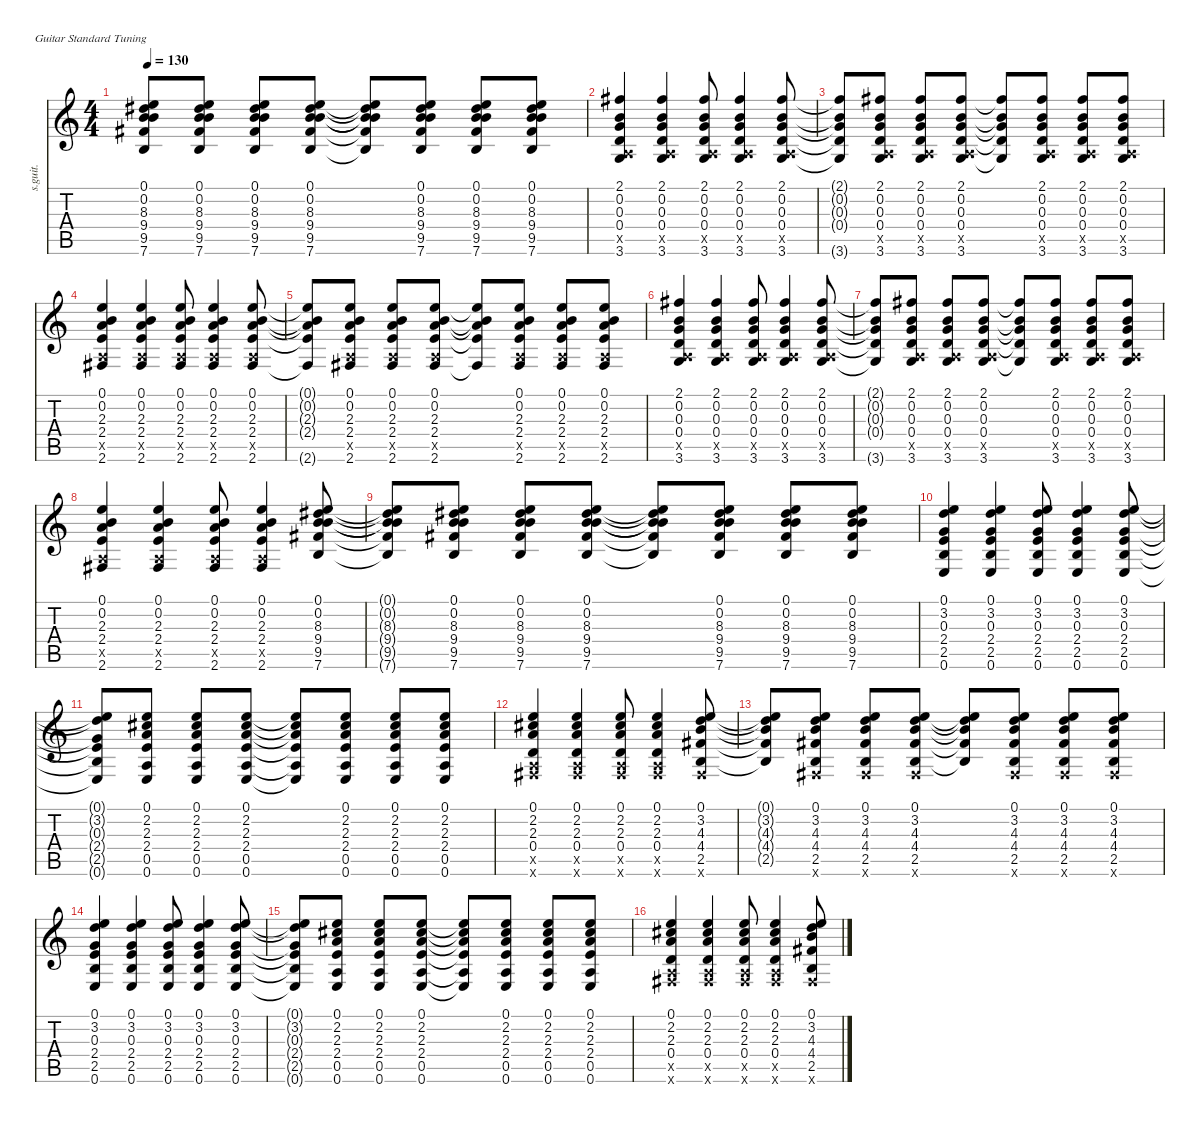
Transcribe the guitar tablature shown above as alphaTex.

\defaultSystemsLayout 4
\hideDynamics
\bracketExtendMode nobrackets
\otherSystemsTrackNameOrientation horizontal
\track ("Rhythm" "s.guit.") {instrument acousticguitarsteel}
\staff {score tabs}
\tuning (E4 B3 G3 D3 A2 E2)
\ts (4 4)
\tempo 130
\clef g2
\ks c
(0.1{t} 0.2{t} 8.3{t acc #} 9.4{t} 9.5{t acc #} 7.6{t}).8{dy f} (0.1 0.2 8.3{acc #} 9.4 9.5{acc #} 7.6).8 (0.1 0.2 8.3{acc #} 9.4 9.5{acc #} 7.6).8 (0.1 0.2 8.3{acc #} 9.4 9.5{acc #} 7.6).8 (0.1{t} 0.2{t} 8.3{t acc #} 9.4{t} 9.5{t acc #} 7.6{t}).8 (0.1 0.2 8.3{acc #} 9.4 9.5{acc #} 7.6).8 (0.1 0.2 8.3{acc #} 9.4 9.5{acc #} 7.6).8 (0.1 0.2 8.3{acc #} 9.4 9.5{acc #} 7.6).8 |
(2.1{acc #} 0.2 0.3 0.4 0.5{x} 3.6).4 (2.1{acc #} 0.2 0.3 0.4 0.5{x} 3.6).4 (2.1{acc #} 0.2 0.3 0.4 0.5{x} 3.6).8 (2.1{acc #} 0.2 0.3 0.4 0.5{x} 3.6).4 (2.1{acc #} 0.2 0.3 0.4 0.5{x} 3.6).8 |
(2.1{t acc #} 0.2{t} 0.3{t} 0.4{t} 3.6{t}).8 (2.1{acc #} 0.2 0.3 0.4 0.5{x} 3.6).8 (2.1{acc #} 0.2 0.3 0.4 0.5{x} 3.6).8 (2.1{acc #} 0.2 0.3 0.4 0.5{x} 3.6).8 (2.1{t acc #} 0.2{t} 0.3{t} 0.4{t} 3.6{t}).8 (2.1{acc #} 0.2 0.3 0.4 0.5{x} 3.6).8 (2.1{acc #} 0.2 0.3 0.4 0.5{x} 3.6).8 (2.1{acc #} 0.2 0.3 0.4 0.5{x} 3.6).8 |
(0.1 0.2 2.3 2.4 0.5{x} 2.6{acc #}).4 (0.1 0.2 2.3 2.4 0.5{x} 2.6{acc #}).4 (0.1 0.2 2.3 2.4 0.5{x} 2.6{acc #}).8 (0.1 0.2 2.3 2.4 0.5{x} 2.6{acc #}).4 (0.1 0.2 2.3 2.4 0.5{x} 2.6{acc #}).8 |
(0.1{t} 0.2{t} 2.3{t} 2.4{t} 2.6{t acc #}).8 (0.1 0.2 2.3 2.4 0.5{x} 2.6{acc #}).8 (0.1 0.2 2.3 2.4 0.5{x} 2.6{acc #}).8 (0.1 0.2 2.3 2.4 0.5{x} 2.6{acc #}).8 (0.1{t} 0.2{t} 2.3{t} 2.4{t} 2.6{t acc #}).8 (0.1 0.2 2.3 2.4 0.5{x} 2.6{acc #}).8 (0.1 0.2 2.3 2.4 0.5{x} 2.6{acc #}).8 (0.1 0.2 2.3 2.4 0.5{x} 2.6{acc #}).8 |
(2.1{acc #} 0.2 0.3 0.4 0.5{x} 3.6).4 (2.1{acc #} 0.2 0.3 0.4 0.5{x} 3.6).4 (2.1{acc #} 0.2 0.3 0.4 0.5{x} 3.6).8 (2.1{acc #} 0.2 0.3 0.4 0.5{x} 3.6).4 (2.1{acc #} 0.2 0.3 0.4 0.5{x} 3.6).8 |
(2.1{t acc #} 0.2{t} 0.3{t} 0.4{t} 3.6{t}).8 (2.1{acc #} 0.2 0.3 0.4 0.5{x} 3.6).8 (2.1{acc #} 0.2 0.3 0.4 0.5{x} 3.6).8 (2.1{acc #} 0.2 0.3 0.4 0.5{x} 3.6).8 (2.1{t acc #} 0.2{t} 0.3{t} 0.4{t} 3.6{t}).8 (2.1{acc #} 0.2 0.3 0.4 0.5{x} 3.6).8 (2.1{acc #} 0.2 0.3 0.4 0.5{x} 3.6).8 (2.1{acc #} 0.2 0.3 0.4 0.5{x} 3.6).8 |
(0.1 0.2 2.3 2.4 0.5{x} 2.6{acc #}).4 (0.1 0.2 2.3 2.4 0.5{x} 2.6{acc #}).4 (0.1 0.2 2.3 2.4 0.5{x} 2.6{acc #}).8 (0.1 0.2 2.3 2.4 0.5{x} 2.6{acc #}).4 (0.1 0.2 8.3{acc #} 9.4 9.5{acc #} 7.6).8 |
(0.1{t} 0.2{t} 8.3{t acc #} 9.4{t} 9.5{t acc #} 7.6{t}).8 (0.1 0.2 8.3{acc #} 9.4 9.5{acc #} 7.6).8 (0.1 0.2 8.3{acc #} 9.4 9.5{acc #} 7.6).8 (0.1 0.2 8.3{acc #} 9.4 9.5{acc #} 7.6).8 (0.1{t} 0.2{t} 8.3{t acc #} 9.4{t} 9.5{t acc #} 7.6{t}).8 (0.1 0.2 8.3{acc #} 9.4 9.5{acc #} 7.6).8 (0.1 0.2 8.3{acc #} 9.4 9.5{acc #} 7.6).8 (0.1 0.2 8.3{acc #} 9.4 9.5{acc #} 7.6).8 |
(0.1 3.2 0.3 2.4 2.5 0.6).4 (0.1 3.2 0.3 2.4 2.5 0.6).4 (0.1 3.2 0.3 2.4 2.5 0.6).8 (0.1 3.2 0.3 2.4 2.5 0.6).4 (0.1 3.2 0.3 2.4 2.5 0.6).8 |
(0.1{t} 3.2{t} 0.3{t} 2.4{t} 2.5{t} 0.6{t}).8 (0.1 2.2{acc #} 2.3 2.4 0.5 0.6).8 (0.1 2.2{acc #} 2.3 2.4 0.5 0.6).8 (0.1 2.2{acc #} 2.3 2.4 0.5 0.6).8 (0.1{t} 2.2{t acc #} 2.3{t} 2.4{t} 0.5{t} 0.6{t}).8 (0.1 2.2{acc #} 2.3 2.4 0.5 0.6).8 (0.1 2.2{acc #} 2.3 2.4 0.5 0.6).8 (0.1 2.2{acc #} 2.3 2.4 0.5 0.6).8 |
(0.1 2.2{acc #} 2.3 0.4 0.5{x} 2.6{x acc #}).4 (0.1 2.2{acc #} 2.3 0.4 0.5{x} 2.6{x acc #}).4 (0.1 2.2{acc #} 2.3 0.4 0.5{x} 2.6{x acc #}).8 (0.1 2.2{acc #} 2.3 0.4 0.5{x} 2.6{x acc #}).4 (0.1 3.2 4.3 4.4{acc #} 2.5 2.6{x acc #}).8 |
(0.1{t} 3.2{t} 4.3{t} 4.4{t acc #} 2.5{t}).8 (0.1 3.2 4.3 4.4{acc #} 2.5 2.6{x acc #}).8 (0.1 3.2 4.3 4.4{acc #} 2.5 2.6{x acc #}).8 (0.1 3.2 4.3 4.4{acc #} 2.5 2.6{x acc #}).8 (0.1{t} 3.2{t} 4.3{t} 4.4{t acc #} 2.5{t}).8 (0.1 3.2 4.3 4.4{acc #} 2.5 2.6{x acc #}).8 (0.1 3.2 4.3 4.4{acc #} 2.5 2.6{x acc #}).8 (0.1 3.2 4.3 4.4{acc #} 2.5 2.6{x acc #}).8 |
(0.1 3.2 0.3 2.4 2.5 0.6).4 (0.1 3.2 0.3 2.4 2.5 0.6).4 (0.1 3.2 0.3 2.4 2.5 0.6).8 (0.1 3.2 0.3 2.4 2.5 0.6).4 (0.1 3.2 0.3 2.4 2.5 0.6).8 |
(0.1{t} 3.2{t} 0.3{t} 2.4{t} 2.5{t} 0.6{t}).8 (0.1 2.2{acc #} 2.3 2.4 0.5 0.6).8 (0.1 2.2{acc #} 2.3 2.4 0.5 0.6).8 (0.1 2.2{acc #} 2.3 2.4 0.5 0.6).8 (0.1{t} 2.2{t acc #} 2.3{t} 2.4{t} 0.5{t} 0.6{t}).8 (0.1 2.2{acc #} 2.3 2.4 0.5 0.6).8 (0.1 2.2{acc #} 2.3 2.4 0.5 0.6).8 (0.1 2.2{acc #} 2.3 2.4 0.5 0.6).8 |
(0.1 2.2{acc #} 2.3 0.4 0.5{x} 2.6{x acc #}).4 (0.1 2.2{acc #} 2.3 0.4 0.5{x} 2.6{x acc #}).4 (0.1 2.2{acc #} 2.3 0.4 0.5{x} 2.6{x acc #}).8 (0.1 2.2{acc #} 2.3 0.4 0.5{x} 2.6{x acc #}).4 (0.1 3.2 4.3 4.4{acc #} 2.5 2.6{x acc #}).8
